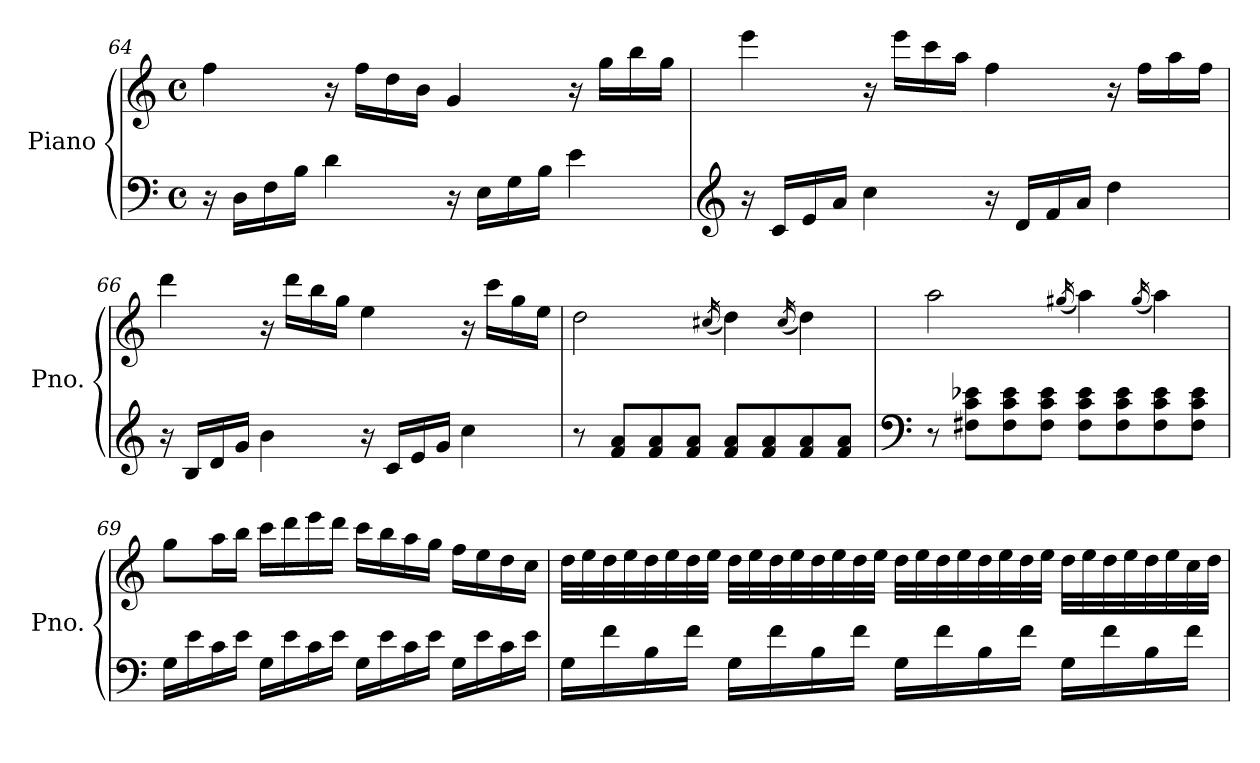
**kern	**kern
*part1	*part1
*staff2	*staff1
*I"Piano	*
*I'Pno.	*
!!LO:LB:g=z
*clefF4	*clefG2
*k[]	*k[]
*M4/4	*M4/4
*met(c)	*met(c)
=64	=64
16r	4ff\
16D\LL	.
16F\	.
16B\JJ	.
4d\	16r
.	16ff\LL
.	16dd\
.	16b\JJ
16r	4g/
16E\LL	.
16G\	.
16B\JJ	.
4e\	16r
.	16gg\LL
.	16bb\
.	16gg\JJ
=65	=65
*clefG2	*
16r	4eee\
16c/LL	.
16e/	.
16a/JJ	.
4cc\	16r
.	16eee\LL
.	16ccc\
.	16aa\JJ
16r	4ff\
16d/LL	.
16f/	.
16a/JJ	.
4dd\	16r
.	16ff\LL
.	16aa\
.	16ff\JJ
!!LO:PB:g=z
=66	=66
16r	4ddd\
16B/LL	.
16d/	.
16g/JJ	.
4b\	16r
.	16ddd\LL
.	16bb\
.	16gg\JJ
16r	4ee\
16c/LL	.
16e/	.
16g/JJ	.
4cc\	16r
.	16ccc\LL
.	16gg\
.	16ee\JJ
=67	=67
8r	2dd\
8f/ 8a/L	.
8f/ 8a/	.
8f/ 8a/J	.
.	(<16qcc#X/
8f/ 8a/L	4dd\)
8f/ 8a/	.
.	(<16qcc#/
8f/ 8a/	4dd\)
8f/ 8a/J	.
=68	=68
*clefF4	*
8r	2aa\
8F#X\ 8c\ 8e-X\L	.
8F#\ 8c\ 8e-\	.
8F#\ 8c\ 8e-\J	.
.	(<16qgg#X/
8F#\ 8c\ 8e-\L	4aa\)
8F#\ 8c\ 8e-\	.
.	(<16qgg#/
8F#\ 8c\ 8e-\	4aa\)
8F#\ 8c\ 8e-\J	.
!!LO:LB:g=z
=69	=69
16G\LL	8gg\L
16e\	.
16c\	16aa\L
16e\JJ	16bb\JJ
16G\LL	16ccc\LL
16e\	16ddd\
16c\	16eee\
16e\JJ	16ddd\JJ
16G\LL	16ccc\LL
16e\	16bb\
16c\	16aa\
16e\JJ	16gg\JJ
16G\LL	16ff\LL
16e\	16ee\
16c\	16dd\
16e\JJ	16cc\JJ
!!LO:LB:g=z
=70	=70
16G\LL	32dd\LLL
.	32ee\
16f\	32dd\
.	32ee\
16B\	32dd\
.	32ee\
16f\JJ	32dd\
.	32ee\JJJ
16G\LL	32dd\LLL
.	32ee\
16f\	32dd\
.	32ee\
16B\	32dd\
.	32ee\
16f\JJ	32dd\
.	32ee\JJJ
16G\LL	32dd\LLL
.	32ee\
16f\	32dd\
.	32ee\
16B\	32dd\
.	32ee\
16f\JJ	32dd\
.	32ee\JJJ
16G\LL	32dd\LLL
.	32ee\
16f\	32dd\
.	32ee\
16B\	32dd\
.	32ee\
16f\JJ	32cc\
.	32dd\JJJ
=	=
*-	*-
